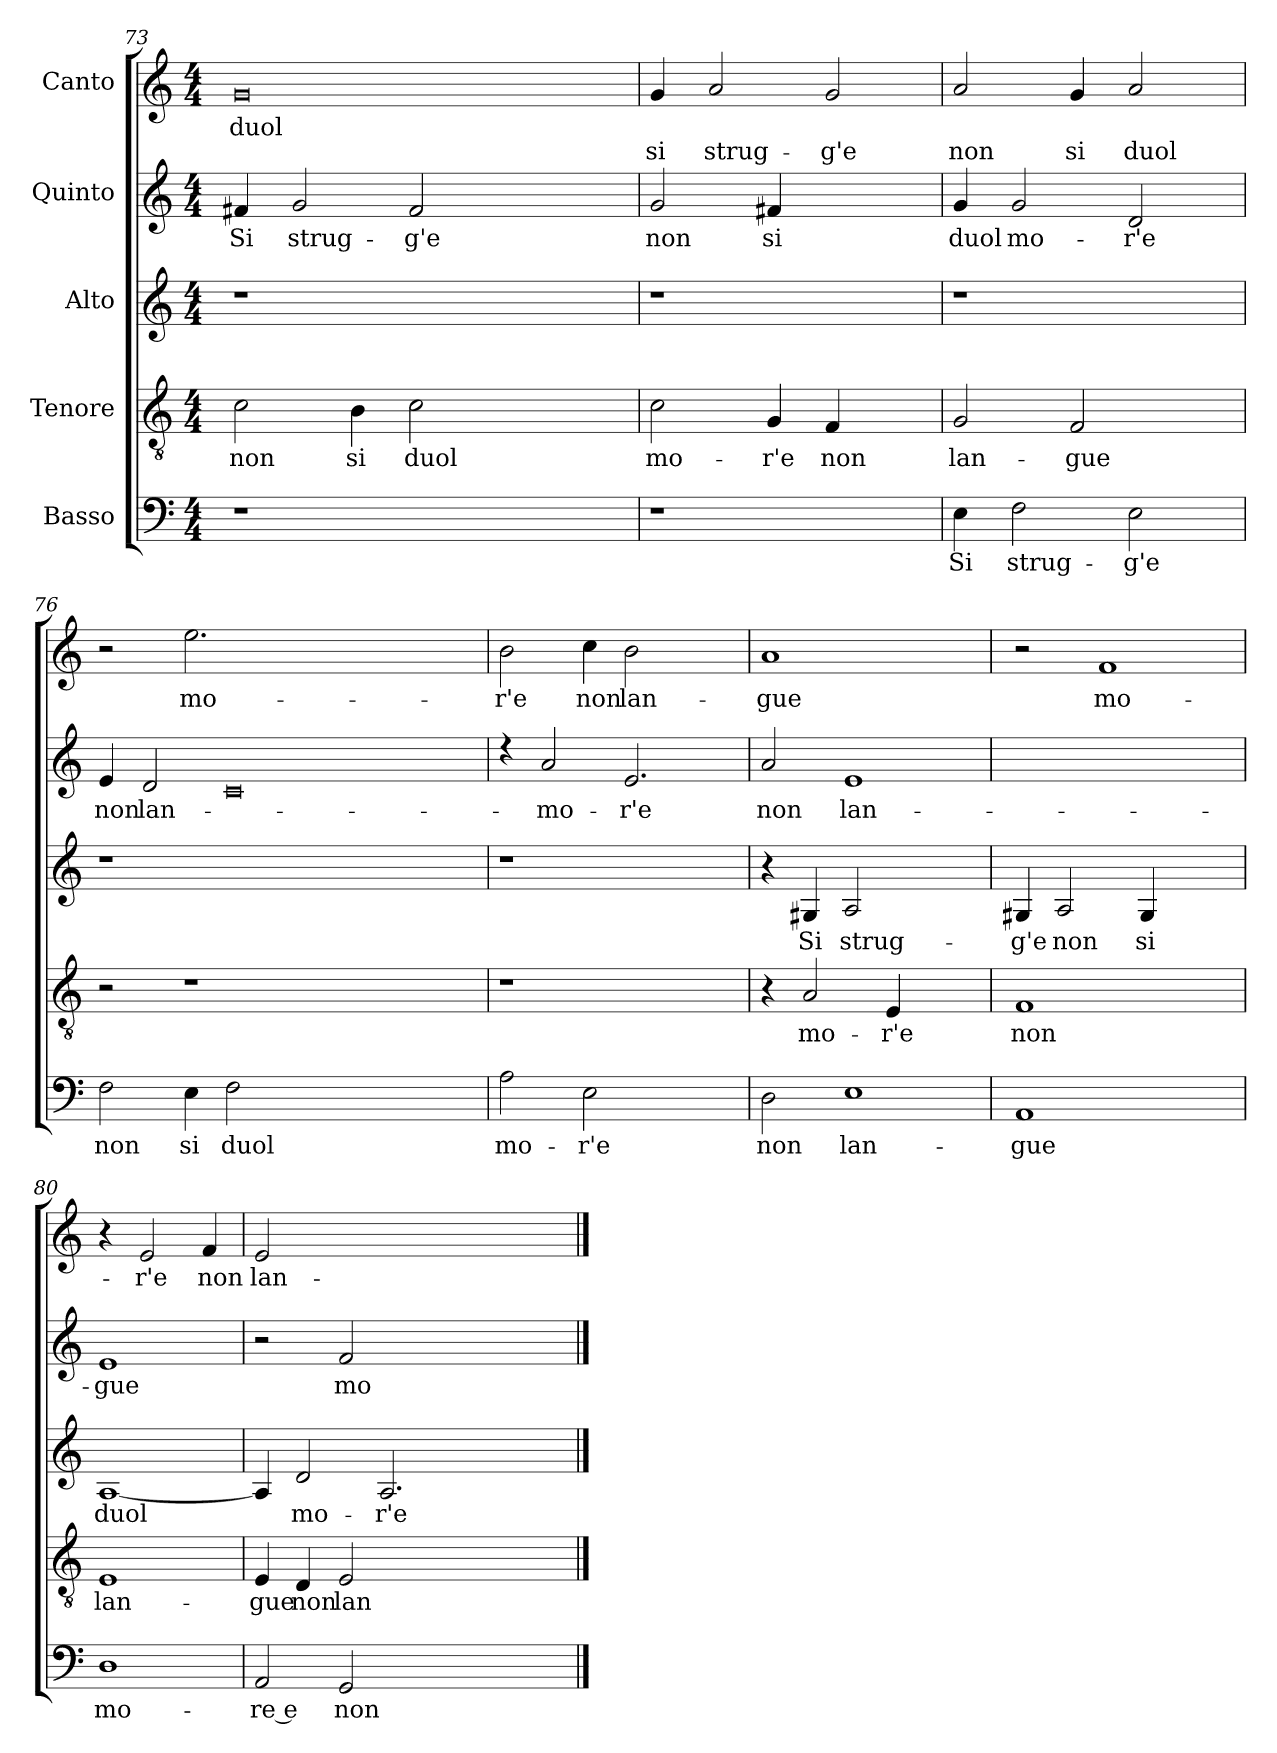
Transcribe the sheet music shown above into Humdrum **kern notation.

**kern	**text	**kern	**text	**kern	**text	**kern	**text	**kern	**text	**text
*part5	*part5	*part4	*part4	*part3	*part3	*part2	*part2	*part1	*part1	*part1
*staff5	*staff5	*staff4	*staff4	*staff3	*staff3	*staff2	*staff2	*staff1	*staff1	*staff1
*I"Basso	*	*I"Tenore	*	*I"Alto	*	*I"Quinto	*	*I"Canto	*	*
!!LO:LB:g=z
*clefF4	*	*clefGv2	*	*clefG2	*	*clefG2	*	*clefG2	*	*
*k[]	*	*k[]	*	*k[]	*	*k[]	*	*k[]	*	*
*M4/4	*	*M4/4	*	*M4/4	*	*M4/4	*	*M4/4	*	*
=73	=73	=73	=73	=73	=73	=73	=73	=73	=73	=73
!	!	!	!LO:LY:b	!	!	!	!LO:LY:b	!	!LO:LY:b	!
*	*	*	*	*	*	*	*	*^	*	*
1r	.	2c\	non	1r	.	4f#X/	Si	0g	[1gyy	duol	.
!	!	!	!	!	!	!	!LO:LY:b	!	!	!	!
.	.	.	.	.	.	2g/	strug-	.	.	.	.
!	!	!	!LO:LY:b	!	!	!	!	!	!	!	!
.	.	4B\	si	.	.	.	.	.	.	.	.
!	!	!	!LO:LY:b	!	!	!	!LO:LY:b	!	!	!	!
.	.	2c\	duol	.	.	2f#i/	-g'e	.	.	.	.
1ryy	.	.	.	1ryy	.	.	.	.	1ryy	.	.
.	.	2.ryy	.	.	.	2.ryy	.	.	.	.	.
=74	=74	=74	=74	=74	=74	=74	=74	=74	=74	=74	=74
!	!	!	!LO:LY:b	!	!	!	!LO:LY:b	!	!	!	!LO:LY:b
1r	.	2c\	mo-	1r	.	2g/	non	4g/	2.g\yy]	.	si
!	!	!	!	!	!	!	!	!	!	!	!LO:LY:b
.	.	.	.	.	.	.	.	2a/	.	.	strug-
!	!	!	!LO:LY:b	!	!	!	!LO:LY:b	!	!	!	!
.	.	4G/	-r'e	.	.	4f#X/	si	.	.	.	.
!	!	!	!LO:LY:b	!	!	!	!	!	!	!	!LO:LY:b
.	.	4F/	non	.	.	2ryy	.	2g/	4g\yy	.	-g'e
4ryy	.	4ryy	.	4ryy	.	.	.	.	4ryy	.	.
!!LO:LB:g=z
=75	=75	=75	=75	=75	=75	=75	=75	=75	=75	=75	=75
!	!LO:LY:b	!	!LO:LY:b	!	!	!	!LO:LY:b	!	!	!	!LO:LY:b
*	*	*	*	*	*	*^	*	*v	*v	*	*
4E\	Si	2G/	lan-	1r	.	4g/	1ryy	duol	2a/	.	non
!	!LO:LY:b	!	!	!	!	!	!	!LO:LY:b	!	!	!
2F\	strug-	.	.	.	.	2g/	.	mo-	.	.	.
!	!	!	!LO:LY:b	!	!	!	!	!	!	!	!LO:LY:b
.	.	2F/	-gue	.	.	.	.	.	4g/	.	si
!	!LO:LY:b	!	!	!	!	!	!	!LO:LY:b	!	!	!LO:LY:b
2E\	-g'e	.	.	.	.	2d/	.	-r'e	2a/	.	duol
.	.	4ryy	.	4ryy	.	.	4ryy	.	.	.	.
=76	=76	=76	=76	=76	=76	=76	=76	=76	=76	=76	=76
!	!LO:LY:b	!	!	!	!	!	!	!LO:LY:b	!	!	!
2F\	non	2r	.	1r	.	4e/	1ryy	non	2r	.	.
!	!	!	!	!	!	!	!	!LO:LY:b	!	!	!
.	.	.	.	.	.	2d/	.	lan-	.	.	.
!	!LO:LY:b	!	!	!	!	!	!	!	!	!LO:LY:b	!
4E\	si	1r	.	.	.	.	.	.	2.ee\	mo-	.
!	!LO:LY:b	!	!	!	!	!	!	!	!	!	!
2F\	duol	.	.	.	.	0c	.	.	.	.	.
.	.	.	.	1..ryy	.	.	1..ryy	.	.	.	.
1.ryy	.	.	.	.	.	.	.	.	1.ryy	.	.
.	.	1ryy	.	.	.	.	.	.	.	.	.
.	.	4ryy	.	.	.	.	.	.	.	.	.
=77	=77	=77	=77	=77	=77	=77	=77	=77	=77	=77	=77
!	!LO:LY:b	!	!	!	!	!	!	!LO:LY:b	!	!LO:LY:b	!
2A\	mo-	1r	.	1r	.	4r	[1cyy	gue	2b\	-r'e	.
!	!	!	!	!	!	!	!	!LO:LY:b	!	!	!
.	.	.	.	.	.	2a/	.	-mo-	.	.	.
!	!LO:LY:b	!	!	!	!	!	!	!	!	!LO:LY:b	!
2E\	-r'e	.	.	.	.	.	.	.	4cc\	non	.
!	!	!	!	!	!	!	!	!LO:LY:b	!	!LO:LY:b	!
.	.	.	.	.	.	2.e/	.	-r'e	2b\	lan-	.
2ryy	.	2ryy	.	2ryy	.	.	2ryy	.	.	.	.
.	.	.	.	.	.	.	.	.	4ryy	.	.
!!LO:PB:g=z
=78	=78	=78	=78	=78	=78	=78	=78	=78	=78	=78	=78
!	!LO:LY:b	!	!	!	!	!	!	!LO:LY:b	!	!LO:LY:b	!
2D\	non	4r	.	4r	.	2a/	2.c\yy]	non	1a	-gue	.
!	!	!	!LO:LY:b	!	!LO:LY:b	!	!	!	!	!	!
.	.	2A/	mo-	4G#X/	Si	.	.	.	.	.	.
!	!LO:LY:b	!	!	!	!LO:LY:b	!	!	!LO:LY:b	!	!	!
1E	lan-	.	.	2A/	strug-	1e	.	lan-	.	.	.
!	!	!	!LO:LY:b	!	!	!	!	!	!	!	!
.	.	4E/	-r'e	.	.	.	4c\yy	.	.	.	.
.	.	2ryy	.	2ryy	.	.	2ryy	.	2ryy	.	.
!!LO:LB:g=z
=79	=79	=79	=79	=79	=79	=79	=79	=79	=79	=79	=79
!	!LO:LY:b	!	!LO:LY:b	!	!LO:LY:b	!	!	!	!	!	!
*	*	*	*	*	*	*v	*v	*	*	*	*
1AA	-gue	1F	non	4G#X/	-g'e	1ryy	.	2r	.	.
!	!	!	!	!	!LO:LY:b	!	!	!	!	!
.	.	.	.	2A/	non	.	.	.	.	.
!	!	!	!	!	!	!	!	!	!LO:LY:b	!
.	.	.	.	.	.	.	.	1f	mo-	.
!	!	!	!	!	!LO:LY:b	!	!	!	!	!
.	.	.	.	4G#i/	si	.	.	.	.	.
2ryy	.	2ryy	.	2ryy	.	2ryy	.	.	.	.
!!LO:LB:g=z
=80	=80	=80	=80	=80	=80	=80	=80	=80	=80	=80
!	!LO:LY:b	!	!LO:LY:b	!	!LO:LY:b	!	!LO:LY:b	!	!	!
1D	mo-	1E	lan-	[1A	duol	1e	-gue	4r	.	.
!	!	!	!	!	!	!	!	!	!LO:LY:b	!
.	.	.	.	.	.	.	.	2e/	-r'e	.
!	!	!	!	!	!	!	!	!	!LO:LY:b	!
.	.	.	.	.	.	.	.	4f/	non	.
=81	=81	=81	=81	=81	=81	=81	=81	=81	=81	=81
!	!LO:LY:b	!	!LO:LY:b	!	!	!	!	!	!LO:LY:b	!
2AA/	-re e	4E/	-gue	4A/]	.	2r	.	2e/	lan-	.
!	!	!	!LO:LY:b	!	!LO:LY:b	!	!	!	!	!
.	.	4D/	non	2d/	mo-	.	.	.	.	.
!	!LO:LY:b	!	!LO:LY:b	!	!	!	!LO:LY:b	!	!LO:LY:b	!
2GG/	non	2E/	lan-	.	.	2f/	mo-	0f#Xyy	-gue.	.
!	!	!	!	!	!LO:LY:b	!	!	!	!	!
.	.	.	.	2.A/	-r'e	.	.	.	.	.
1.ryy	.	1.ryy	.	.	.	1.ryy	.	.	.	.
.	.	.	.	1ryy	.	.	.	.	.	.
==	==	==	==	==	==	==	==	==	==	==
*-	*-	*-	*-	*-	*-	*-	*-	*-	*-	*-
